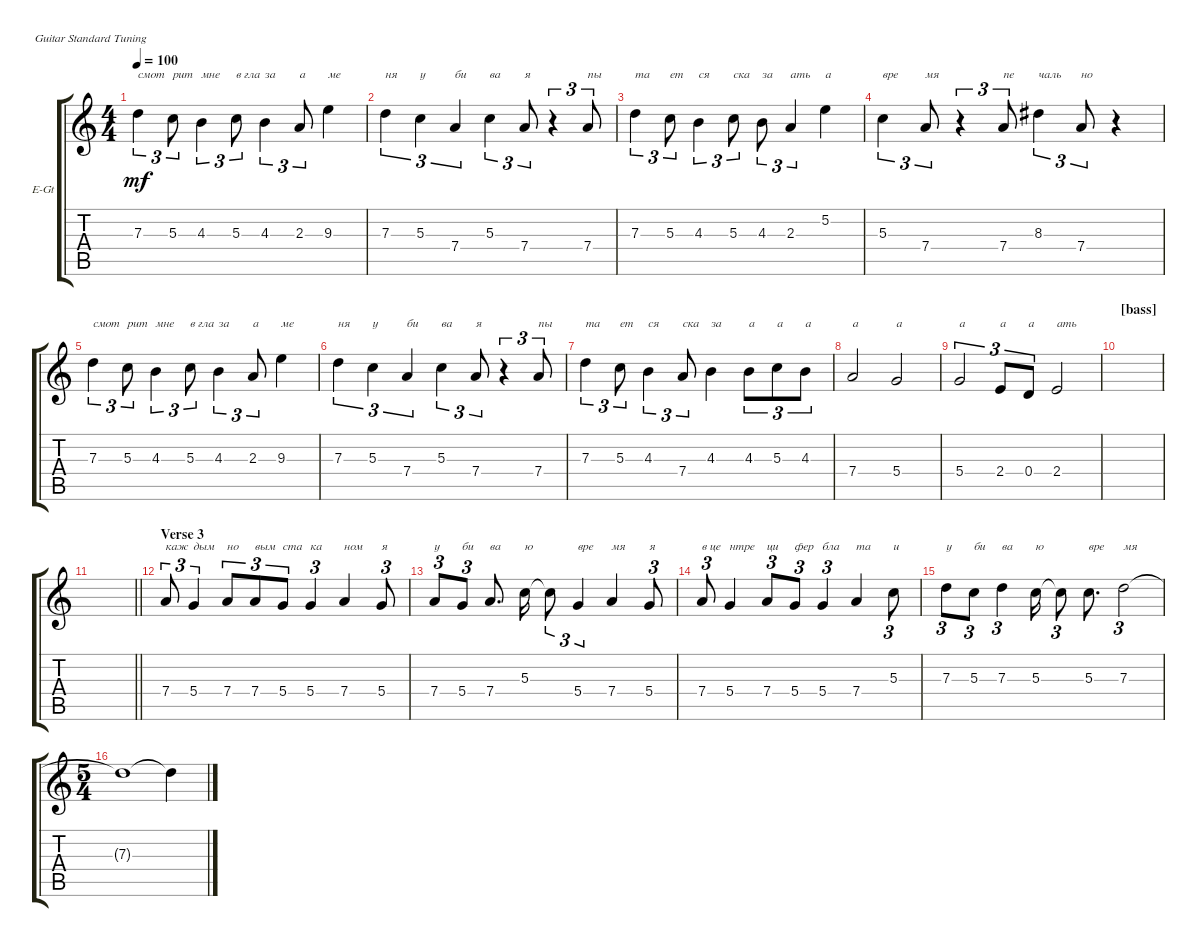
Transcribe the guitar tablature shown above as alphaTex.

\bracketExtendMode groupsimilarinstruments
\firstSystemTrackNameOrientation horizontal
\otherSystemsTrackNameOrientation horizontal
\track ("vocal (Artur Potemkin)" "E-Gt") {instrument electricguitarclean}
\staff {score tabs}
\tuning (E4 B3 G3 D3 A2 E2)
\ts (4 4)
\tempo 100
\clef g2
\scale
0.333333
\ks aminor
7.3.4{tu (3 2) txt "смот" dy mf} 5.3.8{tu (3 2) txt "рит"} 4.3.4{tu (3 2) txt "мне"} 5.3.8{tu (3 2) txt "в гла"} 4.3.4{tu (3 2) txt "за"} 2.3.8{tu (3 2) txt "а"} 9.3.4{txt "ме"} |
\scale
0.333333 7.3.4{tu (3 2) txt "ня"} 5.3.4{tu (3 2) txt "у"} 7.4.4{tu (3 2) txt "би"} 5.3.4{tu (3 2) txt "ва"} 7.4.8{tu (3 2) txt "я"} r.4{tu (3 2)} 7.4.8{tu (3 2) txt "пы"} |
\scale
0.333333 7.3.4{tu (3 2) txt "та"} 5.3.8{tu (3 2) txt "ет"} 4.3.4{tu (3 2) txt "ся"} 5.3.8{tu (3 2) txt "ска"} 4.3.8{tu (3 2) txt "за"} 2.3.4{tu (3 2) txt "ать"} 5.2.4{txt "а"} |
\scale
0.333333 5.3.4{tu (3 2) txt "вре"} 7.4.8{tu (3 2) txt "мя"} r.4{tu (3 2)} 7.4.8{tu (3 2) txt "пе"} 8.3.4{tu (3 2) txt "чаль"} 7.4.8{tu (3 2) txt "но"} r.4 |
\scale
0.333333 7.3.4{tu (3 2) txt "смот"} 5.3.8{tu (3 2) txt "рит"} 4.3.4{tu (3 2) txt "мне"} 5.3.8{tu (3 2) txt "в гла"} 4.3.4{tu (3 2) txt "за"} 2.3.8{tu (3 2) txt "а"} 9.3.4{txt "ме"} |
\scale
0.333333 7.3.4{tu (3 2) txt "ня"} 5.3.4{tu (3 2) txt "у"} 7.4.4{tu (3 2) txt "би"} 5.3.4{tu (3 2) txt "ва"} 7.4.8{tu (3 2) txt "я"} r.4{tu (3 2)} 7.4.8{tu (3 2) txt "пы"} |
\scale
0.333333 7.3.4{tu (3 2) txt "та"} 5.3.8{tu (3 2) txt "ет"} 4.3.4{tu (3 2) txt "ся"} 7.4.8{tu (3 2) txt "ска"} 4.3.4{txt "за"} 4.3.8{tu (3 2) txt "а"} 5.3.8{tu (3 2) txt "а"} 4.3.8{tu (3 2) txt "а"} |
\scale
0.333333 7.4.2{txt "а"} 5.4.2{txt "а"} |
\scale
0.333333 5.4.2{tu (3 2) txt "а"} 2.4.8{tu (3 2) txt "а"} 0.4.8{tu (3 2) txt "а"} 2.4.2{txt "ать"} |
\section ("" "[bass]")
\scale
0.333333 |
\scale
0.333333
\barLineRight lightlight
|
\section ("" "Verse 3")
\scale
0.333333 7.4.8{tu (3 2) txt "каж"} 5.4.4{tu (3 2) txt "дым"} 7.4.8{tu (3 2) txt "но"} 7.4.8{tu (3 2) txt "вым"} 5.4.8{tu (3 2) txt "ста"} 5.4.4{tu (3 2) txt "ка"} 7.4.4{txt "ном"} 5.4.8{tu (3 2) txt "я"} |
\scale
0.333333 7.4.8{tu (3 2) txt "у"} 5.4.8{tu (3 2) txt "би"} 7.4.8{d txt "ва"} 5.3.16{txt "ю"} 5.3{t}.8{tu (3 2)} 5.4.4{tu (3 2) txt "вре"} 7.4.4{txt "мя"} 5.4.8{tu (3 2) txt "я"} |
\scale
0.333333 7.4.8{tu (3 2) txt "в це"} 5.4.4{txt "нтре"} 7.4.8{tu (3 2) txt "ци"} 5.4.8{tu (3 2) txt "фер"} 5.4.4{tu (3 2) txt "бла"} 7.4.4{txt "та"} 5.3.8{tu (3 2) txt "и"} |
\scale
0.208191 7.3.8{tu (3 2) txt "у"} 5.3.8{tu (3 2) txt "би"} 7.3.4{tu (3 2) txt "ва"} 5.3.16{txt "ю"} 5.3{t}.8{tu (3 2)} 5.3.8{d txt "вре"} 7.3.2{tu (3 2) txt "мя"} |
\ts (5 4)
\beaming (8 2 2 2 4)
\scale
0.395904 7.3{t}.1 7.3{t}.4
